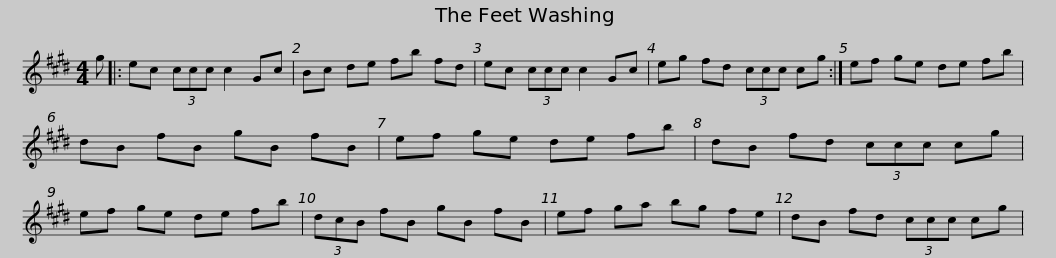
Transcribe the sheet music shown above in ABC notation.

X:1
L:1/8
M:4/4
I:linebreak $
K:E
V:1 treble
V:1
 g |: ec (3ccc c2 Gc | Bc de fb fd | ec (3ccc c2 Gc | eg fd (3ccc cg :| %5
 ef ge de fb |$ dB fB gB fB | ef ge de fb | dB fd (3ccc cg | ef ge de fb | %10
 (3dcB fB gB fB |$ ef ga bg fe | dB fd (3ccc cg | %13
